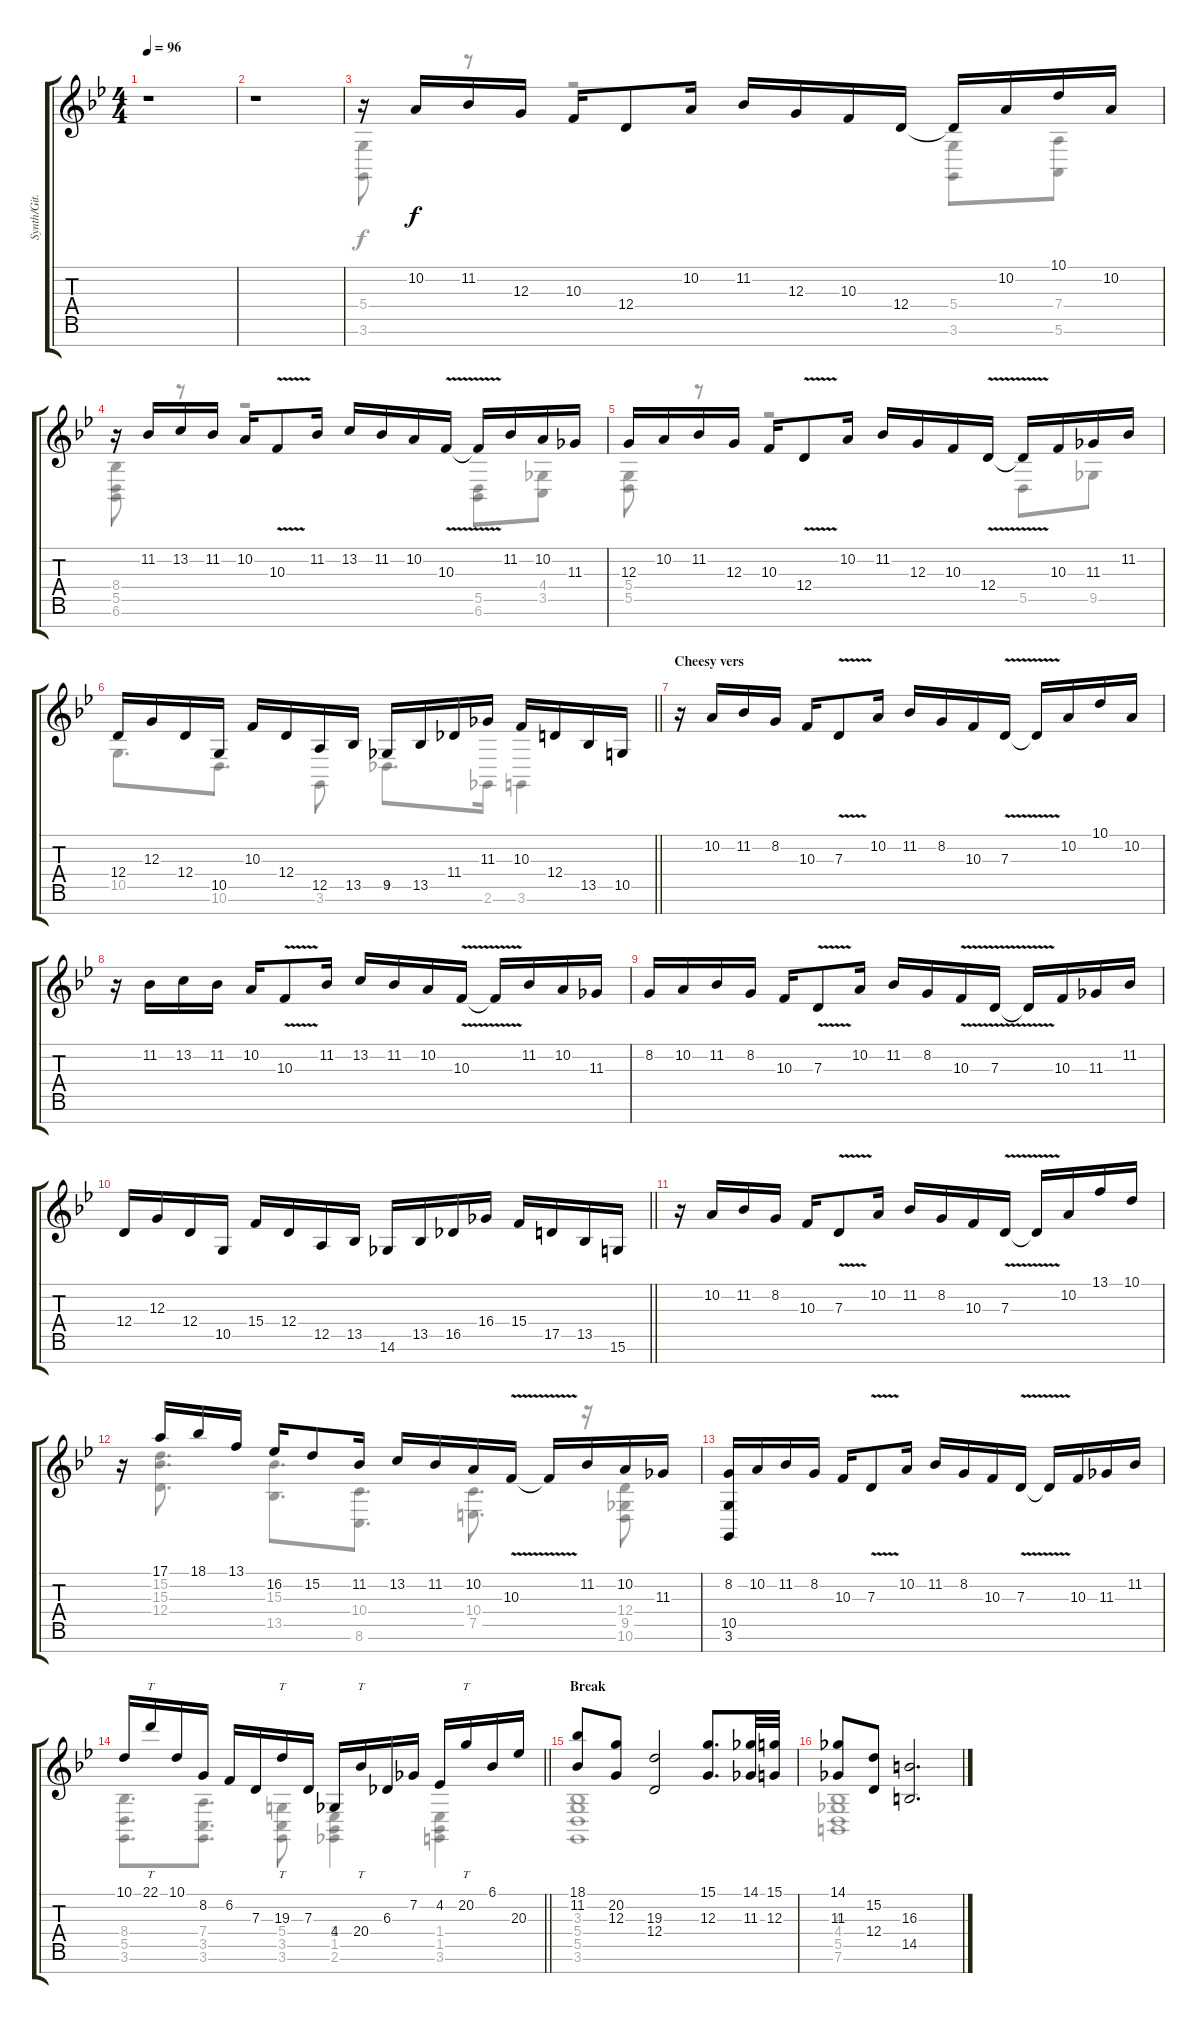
\track ("Synth/Git." "Synth/Git.") {instrument marimba}
\staff {score tabs}
\tuning (E4 B3 G3 D3 A2 E2 B1) {hide}
\voice
\ts (4 4)
\tempo 96
\clef g2
\ks gminor
r.1{dy f} |
r.1 |
r.16{volume 15 instrument acousticgrandpiano} 10.2.16 11.2.16 12.3.16 10.3.16 12.4.8 10.2.16 11.2.16 12.3.16 10.3.16 12.4.16 12.4{t}.16 10.2.16 10.1.16 10.2.16 |
r.16 11.2.16 13.2.16 11.2.16 10.2.16 10.3{v}.8 11.2.16 13.2.16 11.2.16 10.2.16 10.3{v}.16 10.3{t}.16 11.2.16 10.2.16 11.3.16 |
12.3.16 10.2.16 11.2.16 12.3.16 10.3.16 12.4{v}.8 10.2.16 11.2.16 12.3.16 10.3.16 12.4{v}.16 12.4{t}.16 10.3.16 11.3.16 11.2.16 |
\barLineRight lightlight
12.4.16 12.3.16 12.4.16 10.5.16 10.3.16 12.4.16 12.5.16 13.5.16 9.5.16 13.5.16 11.4.16 11.3.16 10.3.16 12.4.16 13.5.16 10.5.16 |
\section ("" "Cheesy vers")
r.16 10.2.16 11.2.16 8.2.16 10.3.16 7.3{v}.8 10.2.16 11.2.16 8.2.16 10.3.16 7.3{v}.16 7.3{t}.16 10.2.16 10.1.16 10.2.16 |
r.16 11.2.16 13.2.16 11.2.16 10.2.16 10.3{v}.8 11.2.16 13.2.16 11.2.16 10.2.16 10.3{v}.16 10.3{t}.16 11.2.16 10.2.16 11.3.16 |
8.2.16 10.2.16 11.2.16 8.2.16 10.3.16 7.3{v}.8 10.2.16 11.2.16 8.2.16 10.3{v}.16 7.3{v}.16 7.3{t}.16 10.3.16 11.3.16 11.2.16 |
\barLineRight lightlight
12.4.16 12.3.16 12.4.16 10.5.16 15.4.16 12.4.16 12.5.16 13.5.16 14.6.16 13.5.16 16.5.16 16.4.16 15.4.16 17.5.16 13.5.16 15.6.16 |
r.16 10.2.16 11.2.16 8.2.16 10.3.16 7.3{v}.8 10.2.16 11.2.16 8.2.16 10.3.16 7.3{v}.16 7.3{t}.16 10.2.16 13.1.16 10.1.16 |
r.16 17.1.16 18.1.16 13.1.16 16.2.16 15.2.8 11.2.16 13.2.16 11.2.16 10.2.16 10.3{v}.16 10.3{t}.16 11.2.16 10.2.16 11.3.16 |
(8.2 10.5 3.6).16 10.2.16 11.2.16 8.2.16 10.3.16 7.3{v}.8 10.2.16 11.2.16 8.2.16 10.3.16 7.3{v}.16 7.3{t}.16 10.3.16 11.3.16 11.2.16 |
\barLineRight lightlight
10.1.16 22.1.16{tt} 10.1.16 8.2.16 6.2.16 7.3.16 19.3.16{tt} 7.3.16 4.4.16 20.4.16{tt} 6.3.16 7.2.16 4.2.16 20.2.16{tt} 6.1.16 20.3.16 |
\section ("" "Break")
(18.1 11.2).8 (20.2 12.3).8 (19.3 12.4).2 (15.1 12.3).8{d} (14.1 11.3).32 (15.1 12.3).32 |
(14.1 11.3).8 (15.2 12.4).8 (16.3 14.5).2{d volume 4}
\voice
\clef g2
\ottava regular
\simile none
\ks gminor
|
|
(5.4 3.6).8 r.8 r.2 (5.4 3.6).8 (7.4 5.6).8 |
(8.4 5.5 6.6).8 r.8 r.2 (5.5 6.6).8 (4.4 3.5).8 |
(5.4 5.5).8 r.8 r.2 5.5.8 9.5.8 |
\barLineRight lightlight
10.5.8{d} 10.6.8{d} 3.6.8 4.5.8{d} 2.6.16 3.6.4 |
|
|
|
\barLineRight lightlight
|
|
r.16 (15.2 15.3 12.4).8{d} (15.3 13.5).8{d} (10.4 8.6).8{d} (10.4 7.5).8{d} r.16 (12.4 9.5 10.6).8 |
|
\barLineRight lightlight
(8.4 5.5 3.6).8{d} (7.4 3.5 3.6).8{d} (5.4 3.5 3.6).8 (1.4 1.5 2.6).4 (1.4 1.5 3.6).4 |
(3.3 5.4 5.5 3.6).1 |
(4.3 4.4 5.5 7.6).1
